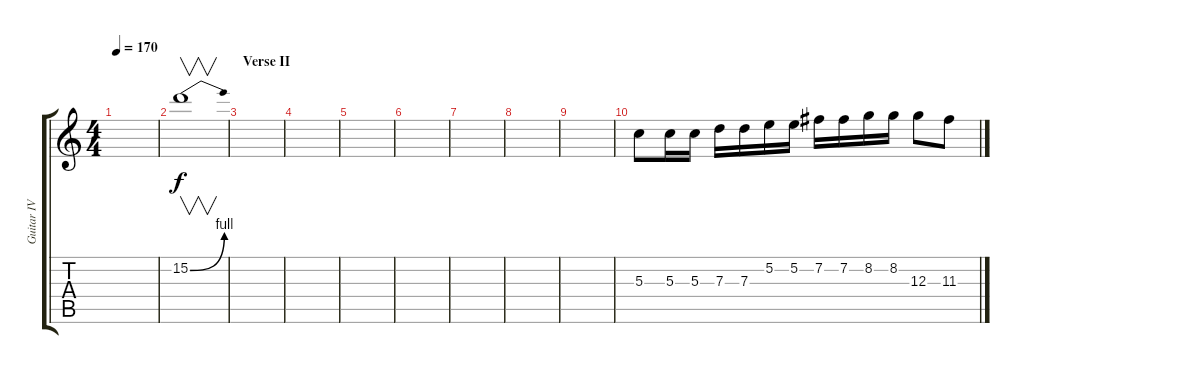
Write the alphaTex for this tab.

\track ("Guitar IV" "Guitar IV") {instrument distortionguitar}
\staff {score tabs}
\tuning (E4 B3 G3 D3 A2 E2) {hide}
\ts (4 4)
\tempo 170
\clef g2
\ks c
|
15.2{be (bend 0 0 60 4)}.1{v} |
\section ("" "Verse II")
|
|
|
|
|
|
|
5.3.8 5.3.16 5.3.16 7.3.16 7.3.16 5.2.16 5.2.16 7.2.16 7.2.16 8.2.16 8.2.16 12.3.8 11.3.8
